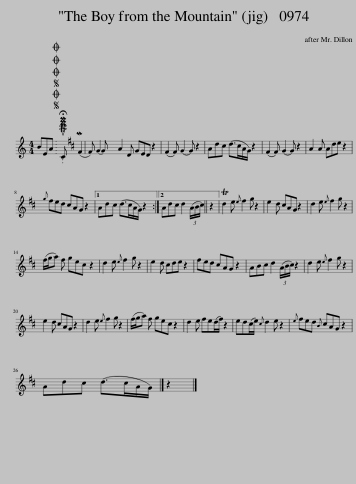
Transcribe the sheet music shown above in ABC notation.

X:1
L:1/8
M:4/4
I:linebreak $
K:C
V:1 treble
V:1
 BEA |SOSOOO .!fermata!PMTuC (M^F2 F) (G2 G) | A2 D GED z2 | (^F2 F) (G2 G) z2 | Ad^c (d>cA/G/) z2 | %5
 (^F2 F) (G2 G) z2 | A2 A Ade z2 |${g} ^fed ^cAG z2 |1 Ad^c (d>cA/G/) z2 :|2 Ad^c d2 (3(A/B/c/) z2 || %10
 Td2 e{e} ^f2 g z2 | e2 d ^cAG z2 | d2 e{e} ^f2 g z2 |$ (^f/g/a) f ge^c z2 | d2 e{e} ^f2 g z2 | %15
 e2 d ^cde z2 | ^fed ^cAG z2 | AB^c d2 (3(A/B/c/) z2 | d2 e{e} ^f2 g z2 |$ e2 d ^cAG z2 | %20
 d2 e{e} ^f2 g z2 | (^f/g/a) f ge^c z2 | d2 e ^fe(d/f/) z2 | ed(^c/e/){c} d2 e z2 |{e} ^fed{B} ^cAG z2 |$ %25
 Ad^c (d>cA/G/) z2 |] %26
